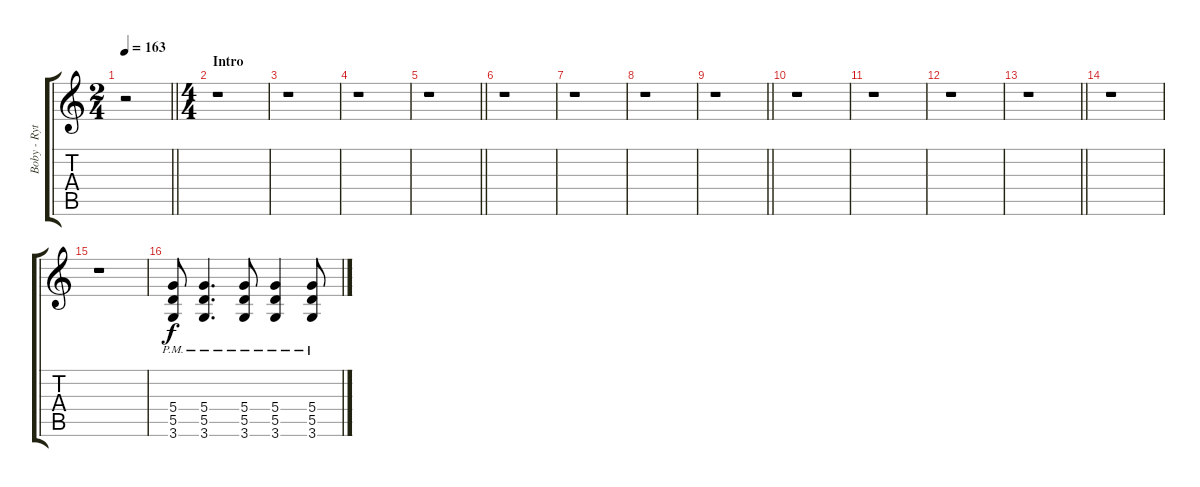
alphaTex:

\track ("Boby - Rythm Guitar" "Boby - Ryt") {instrument overdrivenguitar}
\staff {score tabs}
\tuning (E4 B3 G3 D3 A2 E2) {hide}
\ts (2 4)
\tempo 163
\clef g2
\barLineRight lightlight
\ks c
r.2{dy f instrument overdrivenguitar} |
\ts (4 4)
\section ("" "Intro")
r.1 |
r.1 |
r.1 |
\barLineRight lightlight
r.1 |
r.1 |
r.1 |
r.1 |
\barLineRight lightlight
r.1 |
r.1 |
r.1 |
r.1 |
\barLineRight lightlight
r.1 |
r.1 |
r.1 |
(5.4{pm} 5.5{pm} 3.6{pm}).8 (5.4{pm} 5.5{pm} 3.6{pm}).4{d} (5.4{pm} 5.5{pm} 3.6{pm}).8 (5.4{pm} 5.5{pm} 3.6{pm}).4 (5.4{pm} 5.5{pm} 3.6{pm}).8
